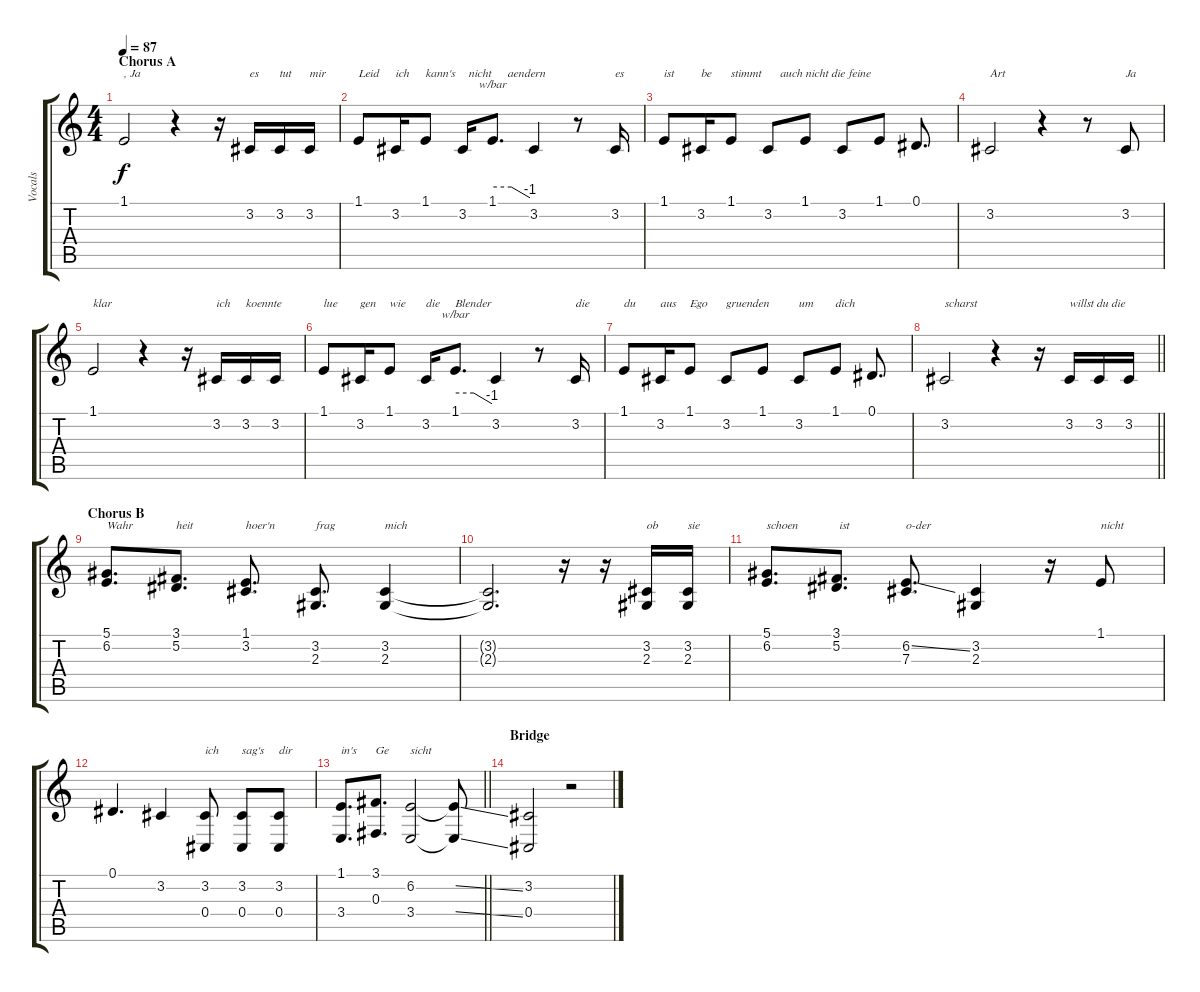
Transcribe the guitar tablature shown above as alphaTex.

\track ("Vocals" "Vocals") {instrument violin}
\staff {score tabs}
\tuning (Eb4 Bb3 Gb3 Db3 Ab2 Db2) {hide}
\ts (4 4)
\section ("" "Chorus A")
\tempo 87
\clef g2
\ks c
1.1.2{txt ", Ja" dy f} r.4 r.16 3.2.16{txt "es"} 3.2.16{txt "tut"} 3.2.16{txt "mir"} |
1.1.8{txt "Leid"} 3.2.16{txt "ich"} 1.1.8{txt "kann's"} 3.2.16{txt "  nicht"} 1.1.8{d tbe (custom default 0 0 30 0 60 -4) txt "     aendern"} 3.2.4 r.8 3.2.16{txt "es"} |
1.1.8{txt "ist"} 3.2.16{txt "be"} 1.1.8{txt "stimmt"} 3.2.8{txt "    auch nicht die feine"} 1.1.8 3.2.8 1.1.8 0.1.8{d} |
3.2.2{txt "Art"} r.4 r.8 3.2.8{txt "Ja"} |
1.1{be (hold 0 0 60 0)}.2{txt "klar"} r.4 r.16 3.2.16{txt "ich"} 3.2.16{txt "koennte"} 3.2.16 |
1.1.8{txt "lue"} 3.2.16{txt "gen"} 1.1.8{txt "wie"} 3.2.16{txt "die"} 1.1.8{d tbe (custom default 0 0 30 0 60 -4) txt "Blender"} 3.2.4 r.8 3.2.16{txt "die"} |
1.1.8{txt "du"} 3.2.16{txt "aus"} 1.1.8{txt "Ego"} 3.2.8{txt "gruenden"} 1.1.8 3.2.8{txt "um"} 1.1.8{txt "dich"} 0.1.8{d} |
\barLineRight lightlight
3.2.2{txt "scharst"} r.4 r.16 3.2.16{txt "willst du die"} 3.2.16 3.2.16 |
\section ("" "Chorus B")
(5.1 6.2).8{d txt "Wahr"} (3.1 5.2).8{d txt "heit"} (1.1 3.2).8{d txt "hoer'n"} (3.2 2.3).8{d txt "frag"} (3.2 2.3).4{txt "mich"} |
(3.2{t} 2.3{t}).2{d} r.16 r.16 (3.2 2.3).16{txt "ob"} (3.2 2.3).16{txt "sie"} |
(5.1 6.2).8{d txt "schoen"} (3.1 5.2).8{d txt " ist"} (6.2{ss} 7.3).8{d txt "o-der"} (3.2 2.3).4 r.16 1.1.8{txt "nicht"} |
0.1.4{d} 3.2.4 (3.2 0.4).8{txt "ich"} (3.2 0.4).8{txt "sag's"} (3.2 0.4).8{txt "dir"} |
\barLineRight lightlight
(1.1 3.4).8{d txt "in's"} (3.1 0.3).8{d txt "Ge"} (6.2 3.4).2{txt "sicht"} (6.2{ss t} 3.4{ss t}).8 |
\section ("" "Bridge")
(3.2 0.4).2 r.2
